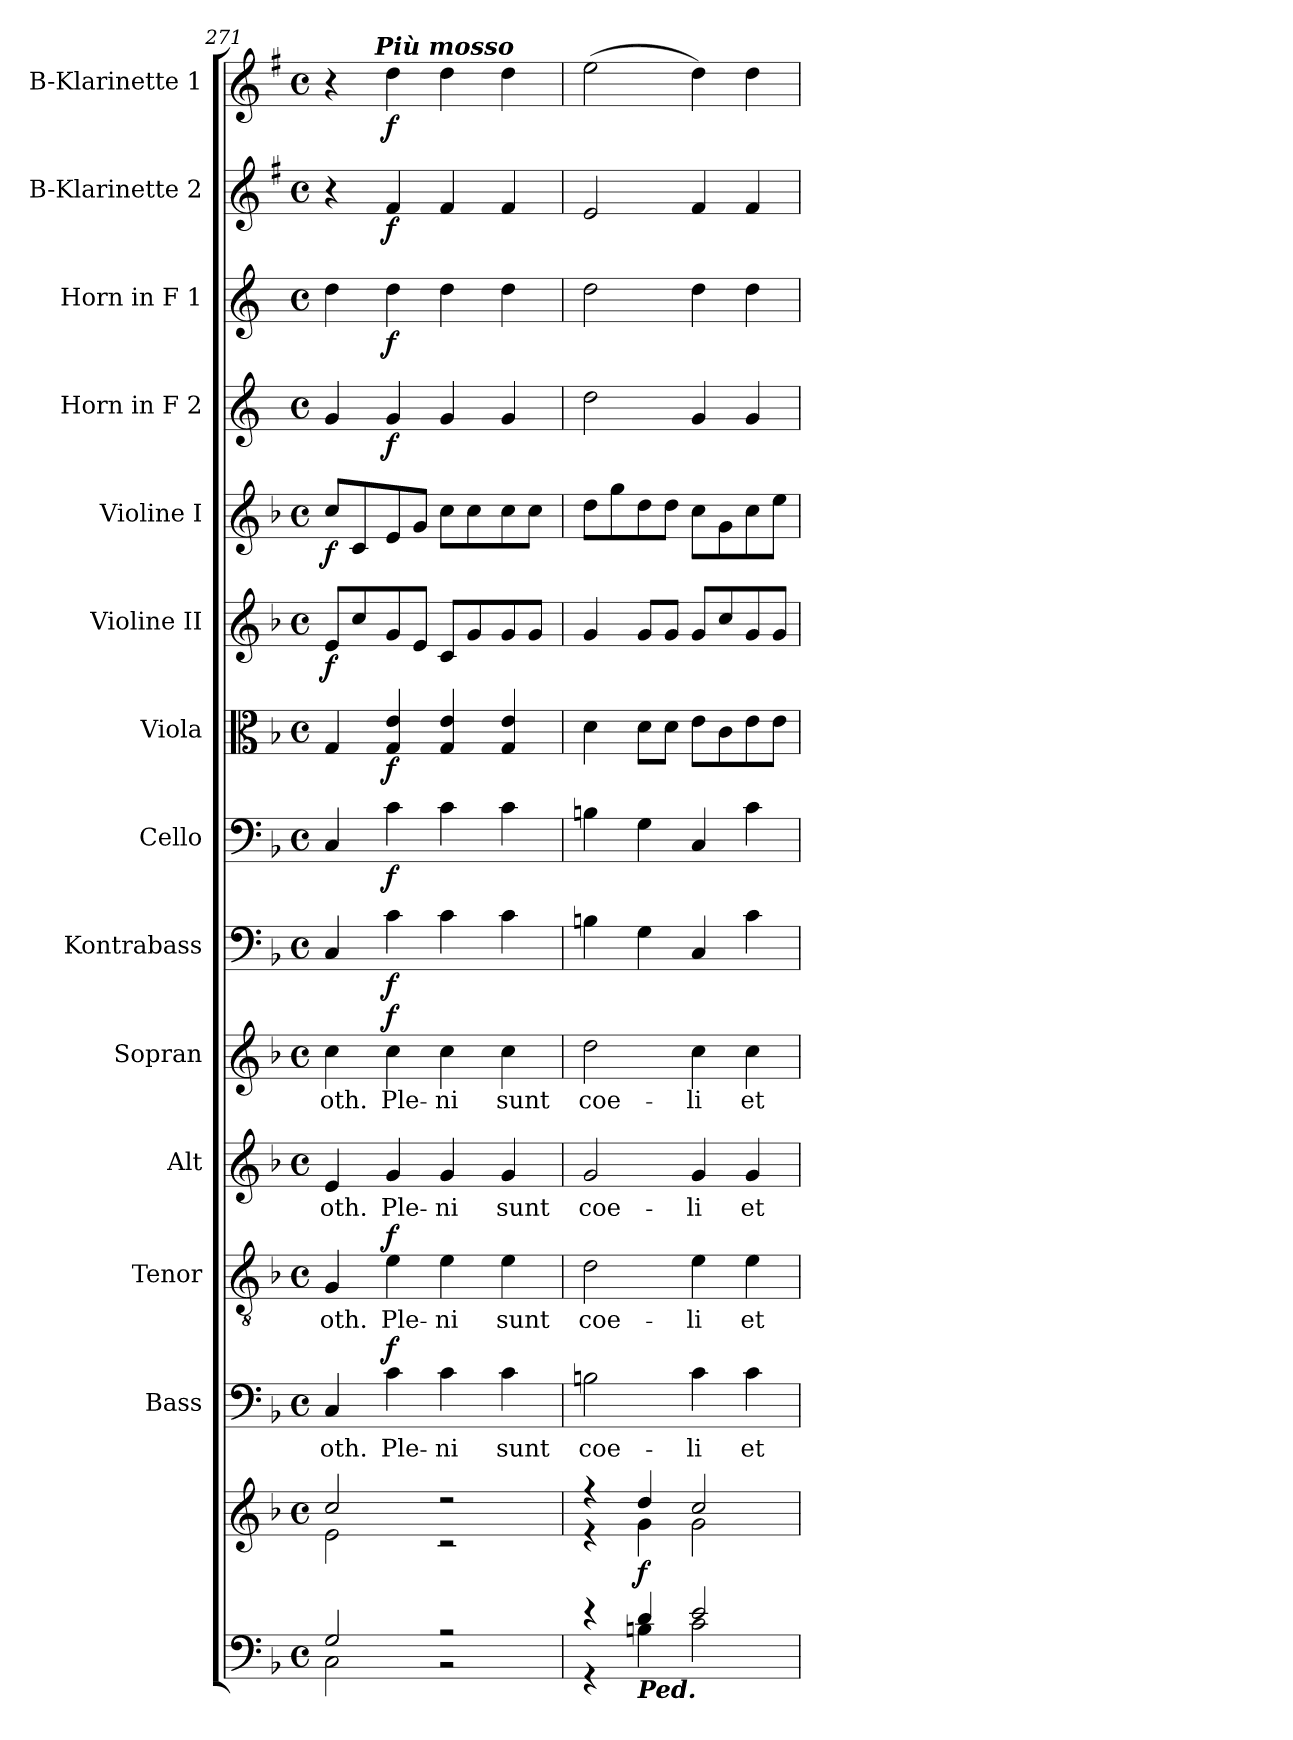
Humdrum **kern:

**kern	**kern	**dynam	**kern	**text	**dynam	**kern	**text	**dynam	**kern	**text	**kern	**text	**dynam	**kern	**dynam	**kern	**dynam	**kern	**dynam	**kern	**dynam	**kern	**dynam	**kern	**dynam	**kern	**dynam	**kern	**dynam	**kern	**dynam
*part14	*part14	*part14	*part13	*part13	*part13	*part12	*part12	*part12	*part11	*part11	*part10	*part10	*part10	*part9	*part9	*part8	*part8	*part7	*part7	*part6	*part6	*part5	*part5	*part4	*part4	*part3	*part3	*part2	*part2	*part1	*part1
*staff15	*staff14	*staff14/15	*staff13	*staff13	*staff13	*staff12	*staff12	*staff12	*staff11	*staff11	*staff10	*staff10	*staff10	*staff9	*staff9	*staff8	*staff8	*staff7	*staff7	*staff6	*staff6	*staff5	*staff5	*staff4	*staff4	*staff3	*staff3	*staff2	*staff2	*staff1	*staff1
*	*	*	*I"Bass	*	*	*I"Tenor	*	*	*I"Alt	*	*I"Sopran	*	*	*I"Kontrabass	*	*I"Cello	*	*I"Viola	*	*I"Violine II	*	*I"Violine I	*	*I"Horn in F 2	*	*I"Horn in F 1	*	*I"B-Klarinette 2	*	*I"B-Klarinette 1	*
*	*	*	*I'B.	*	*	*I'T.	*	*	*I'A.	*	*I'S.	*	*	*I'Kb.	*	*	*	*I'Vla.	*	*I'Vl. II	*	*I'Vl. I	*	*	*	*	*	*I'B Kl. 2	*	*I'B Kl. 1	*
*clefF4	*clefG2	*	*clefF4	*	*	*clefGv2	*	*	*clefG2	*	*clefG2	*	*	*clefF4	*	*clefF4	*	*clefC3	*	*clefG2	*	*clefG2	*	*clefG2	*	*clefG2	*	*clefG2	*	*clefG2	*
*	*	*	*	*	*	*	*	*	*	*	*	*	*	*ITrd7c12	*	*	*	*	*	*	*	*	*	*ITrd4c7	*	*ITrd4c7	*	*ITrd1c2	*	*ITrd1c2	*
*k[b-]	*k[b-]	*	*k[b-]	*	*	*k[b-]	*	*	*k[b-]	*	*k[b-]	*	*	*k[b-]	*	*k[b-]	*	*k[b-]	*	*k[b-]	*	*k[b-]	*	*k[b-]	*	*k[b-]	*	*k[b-]	*	*k[b-]	*
*F:	*F:	*	*F:	*	*	*F:	*	*	*F:	*	*F:	*	*	*F:	*	*F:	*	*F:	*	*F:	*	*F:	*	*F:	*	*F:	*	*F:	*	*F:	*
*M4/4	*M4/4	*	*M4/4	*	*	*M4/4	*	*	*M4/4	*	*M4/4	*	*	*M4/4	*	*M4/4	*	*M4/4	*	*M4/4	*	*M4/4	*	*M4/4	*	*M4/4	*	*M4/4	*	*M4/4	*
*met(c)	*met(c)	*	*met(c)	*	*	*met(c)	*	*	*met(c)	*	*met(c)	*	*	*met(c)	*	*met(c)	*	*met(c)	*	*met(c)	*	*met(c)	*	*met(c)	*	*met(c)	*	*met(c)	*	*met(c)	*
=271	=271	=271	=271	=271	=271	=271	=271	=271	=271	=271	=271	=271	=271	=271	=271	=271	=271	=271	=271	=271	=271	=271	=271	=271	=271	=271	=271	=271	=271	=271	=271
*^	*^	*	*	*	*	*	*	*	*	*	*	*	*	*	*	*	*	*	*	*	*	*	*	*	*	*	*	*	*	*	*
!	!	!	!	!	!	!LO:LY:b	!	!	!LO:LY:b	!	!	!LO:LY:b	!	!LO:LY:b	!	!	!	!	!	!	!	!	!LO:DY:b	!	!LO:DY:b	!	!	!	!	!	!	!	!
*	*	*	*	*	*	*	*	*	*	*	*	*	*	*	*	*	*	*	*	*	*	*	*	*	*	*	*	*	*	*	*	*^	*
2G/	2C\	2cc/	2e\	.	4C/	-oth.	.	4G/	-oth.	.	4e/	-oth.	4cc\	-oth.	.	4CC/	.	4C/	.	4G/	.	8e/L	f	8cc/L	f	4c/	.	4g\	.	4r	.	4r	8..ryy	.
.	.	.	.	.	.	.	.	.	.	.	.	.	.	.	.	.	.	.	.	.	.	8cc/	.	8c/	.	.	.	.	.	.	.	.	.	.
!	!	!	!	!	!	!	!	!	!	!	!	!	!	!	!	!	!	!	!	!	!	!	!	!	!	!	!	!	!	!	!	!	!LO:TX:a:Bi:t=Più mosso	!
.	.	.	.	.	.	.	.	.	.	.	.	.	.	.	.	.	.	.	.	.	.	.	.	.	.	.	.	.	.	.	.	.	2ryy	.
!	!	!	!	!	!	!LO:LY:b	!LO:DY:a	!	!LO:LY:b	!LO:DY:a	!	!LO:LY:b	!	!LO:LY:b	!LO:DY:a	!	!LO:DY:b	!	!LO:DY:b	!	!LO:DY:b	!	!	!	!	!	!LO:DY:b	!	!LO:DY:b	!	!LO:DY:b	!	!	!LO:DY:b
.	.	.	.	.	4c\	Ple-	f	4e\	Ple-	f	4g/	Ple-	4cc\	Ple-	f	4C\	f	4c\	f	4G/ 4e/	f	8g/	.	8e/	.	4c/	f	4g\	f	4e/	f	4cc\	.	f
.	.	.	.	.	.	.	.	.	.	.	.	.	.	.	.	.	.	.	.	.	.	8e/J	.	8g/J	.	.	.	.	.	.	.	.	.	.
!	!	!	!	!	!	!LO:LY:b	!	!	!LO:LY:b	!	!	!LO:LY:b	!	!LO:LY:b	!	!	!	!	!	!	!	!	!	!	!	!	!	!	!	!	!	!	!	!
2r	2r	2r	2r	.	4c\	-ni	.	4e\	-ni	.	4g/	-ni	4cc\	-ni	.	4C\	.	4c\	.	4G/ 4e/	.	8c/L	.	8cc\L	.	4c/	.	4g\	.	4e/	.	4cc\	.	.
.	.	.	.	.	.	.	.	.	.	.	.	.	.	.	.	.	.	.	.	.	.	8g/	.	8cc\	.	.	.	.	.	.	.	.	.	.
.	.	.	.	.	.	.	.	.	.	.	.	.	.	.	.	.	.	.	.	.	.	.	.	.	.	.	.	.	.	.	.	.	4ryy	.
!	!	!	!	!	!	!LO:LY:b	!	!	!LO:LY:b	!	!	!LO:LY:b	!	!LO:LY:b	!	!	!	!	!	!	!	!	!	!	!	!	!	!	!	!	!	!	!	!
.	.	.	.	.	4c\	sunt	.	4e\	sunt	.	4g/	sunt	4cc\	sunt	.	4C\	.	4c\	.	4G/ 4e/	.	8g/	.	8cc\	.	4c/	.	4g\	.	4e/	.	4cc\	.	.
.	.	.	.	.	.	.	.	.	.	.	.	.	.	.	.	.	.	.	.	.	.	8g/J	.	8cc\J	.	.	.	.	.	.	.	.	.	.
.	.	.	.	.	.	.	.	.	.	.	.	.	.	.	.	.	.	.	.	.	.	.	.	.	.	.	.	.	.	.	.	.	32ryy	.
=272	=272	=272	=272	=272	=272	=272	=272	=272	=272	=272	=272	=272	=272	=272	=272	=272	=272	=272	=272	=272	=272	=272	=272	=272	=272	=272	=272	=272	=272	=272	=272	=272	=272	=272
!	!	!	!	!	!	!LO:LY:b	!	!	!LO:LY:b	!	!	!LO:LY:b	!	!LO:LY:b	!	!	!	!	!	!	!	!	!	!	!	!	!	!	!	!	!	!	!	!
*	*	*	*	*	*	*	*	*	*	*	*	*	*	*	*	*	*	*	*	*	*	*	*	*	*	*	*	*	*	*	*	*v	*v	*
4r	4r	4r	4r	.	2Bn\	coe-	.	2d\	coe-	.	2g/	coe-	2dd\	coe-	.	4BBn\	.	4Bn\	.	4d\	.	4g/	.	8dd\L	.	2g\	.	2g\	.	2d/	.	(>2dd\	.
.	.	.	.	.	.	.	.	.	.	.	.	.	.	.	.	.	.	.	.	.	.	.	.	8gg\	.	.	.	.	.	.	.	.	.
!LO:TX:b:Bi:t=Ped.	!	!	!	!	!	!	!	!	!	!	!	!	!	!	!	!	!	!	!	!	!	!	!	!	!	!	!	!	!	!	!	!	!
!	!	!	!	!LO:DY:b	!	!	!	!	!	!	!	!	!	!	!	!	!	!	!	!	!	!	!	!	!	!	!	!	!	!	!	!	!
4d/	4Bn\	4dd/	4g\	f	.	.	.	.	.	.	.	.	.	.	.	4GG\	.	4G\	.	8d\L	.	8g/L	.	8dd\	.	.	.	.	.	.	.	.	.
.	.	.	.	.	.	.	.	.	.	.	.	.	.	.	.	.	.	.	.	8d\J	.	8g/J	.	8dd\J	.	.	.	.	.	.	.	.	.
!	!	!	!	!	!	!LO:LY:b	!	!	!LO:LY:b	!	!	!LO:LY:b	!	!LO:LY:b	!	!	!	!	!	!	!	!	!	!	!	!	!	!	!	!	!	!	!
2e/	2c\	2cc/	2g\	.	4c\	-li	.	4e\	-li	.	4g/	-li	4cc\	-li	.	4CC/	.	4C/	.	8e\L	.	8g/L	.	8cc\L	.	4c/	.	4g\	.	4e/	.	4cc\)	.
.	.	.	.	.	.	.	.	.	.	.	.	.	.	.	.	.	.	.	.	8c\	.	8cc/	.	8g\	.	.	.	.	.	.	.	.	.
!	!	!	!	!	!	!LO:LY:b	!	!	!LO:LY:b	!	!	!LO:LY:b	!	!LO:LY:b	!	!	!	!	!	!	!	!	!	!	!	!	!	!	!	!	!	!	!
.	.	.	.	.	4c\	et	.	4e\	et	.	4g/	et	4cc\	et	.	4C\	.	4c\	.	8e\	.	8g/	.	8cc\	.	4c/	.	4g\	.	4e/	.	4cc\	.
.	.	.	.	.	.	.	.	.	.	.	.	.	.	.	.	.	.	.	.	8e\J	.	8g/J	.	8ee\J	.	.	.	.	.	.	.	.	.
*v	*v	*	*	*	*	*	*	*	*	*	*	*	*	*	*	*	*	*	*	*	*	*	*	*	*	*	*	*	*	*	*	*	*
*	*v	*v	*	*	*	*	*	*	*	*	*	*	*	*	*	*	*	*	*	*	*	*	*	*	*	*	*	*	*	*	*	*
=	=	=	=	=	=	=	=	=	=	=	=	=	=	=	=	=	=	=	=	=	=	=	=	=	=	=	=	=	=	=	=
*-	*-	*-	*-	*-	*-	*-	*-	*-	*-	*-	*-	*-	*-	*-	*-	*-	*-	*-	*-	*-	*-	*-	*-	*-	*-	*-	*-	*-	*-	*-	*-
